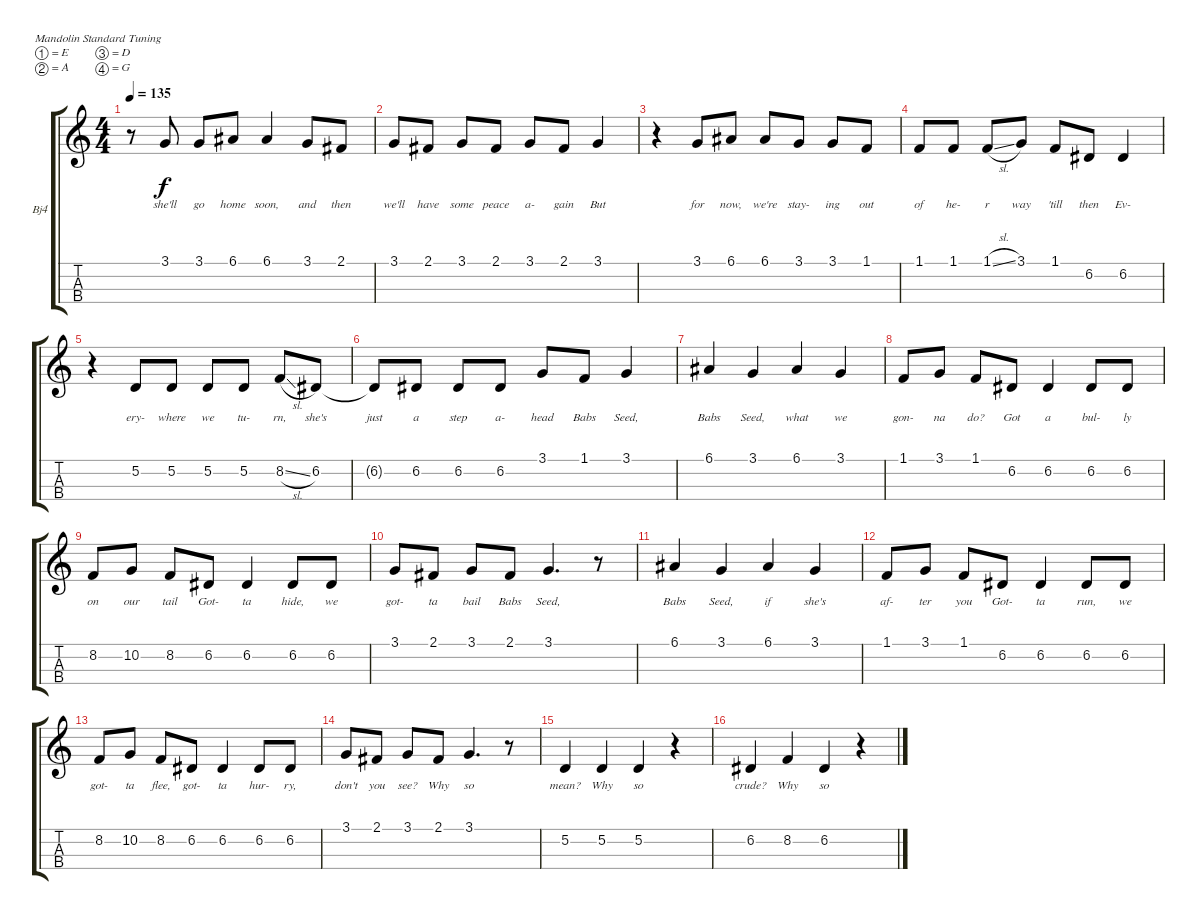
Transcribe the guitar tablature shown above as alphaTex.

\defaultSystemsLayout 4
\bracketExtendMode groupsimilarinstruments
\firstSystemTrackNameOrientation horizontal
\otherSystemsTrackNameOrientation horizontal
\track ("Голос" "Bj4") {instrument banjo}
\staff {score tabs}
\tuning (E4 A3 D3 G2)
\ts (4 4)
\tempo 135
\clef g2
\scale
0.333333
\ks c
r.8{dy f} 3.1.8{lyrics (0 "she'll") lyrics (1 "") lyrics (2 "") lyrics (3 "") lyrics (4 "")} 3.1.8{lyrics (0 "go") lyrics (1 "") lyrics (2 "") lyrics (3 "") lyrics (4 "")} 6.1.8{lyrics (0 "home") lyrics (1 "") lyrics (2 "") lyrics (3 "") lyrics (4 "")} 6.1.4{lyrics (0 "soon,") lyrics (1 "") lyrics (2 "") lyrics (3 "") lyrics (4 "")} 3.1.8{lyrics (0 "and") lyrics (1 "") lyrics (2 "") lyrics (3 "") lyrics (4 "")} 2.1.8{lyrics (0 "then") lyrics (1 "") lyrics (2 "") lyrics (3 "") lyrics (4 "")} |
\scale
0.333333 3.1.8{lyrics (0 "we'll") lyrics (1 "") lyrics (2 "") lyrics (3 "") lyrics (4 "")} 2.1.8{lyrics (0 "have") lyrics (1 "") lyrics (2 "") lyrics (3 "") lyrics (4 "")} 3.1.8{lyrics (0 "some") lyrics (1 "") lyrics (2 "") lyrics (3 "") lyrics (4 "")} 2.1.8{lyrics (0 "peace") lyrics (1 "") lyrics (2 "") lyrics (3 "") lyrics (4 "")} 3.1.8{lyrics (0 "a-") lyrics (1 "") lyrics (2 "") lyrics (3 "") lyrics (4 "")} 2.1.8{lyrics (0 "gain") lyrics (1 "") lyrics (2 "") lyrics (3 "") lyrics (4 "")} 3.1.4{lyrics (0 "But") lyrics (1 "") lyrics (2 "") lyrics (3 "") lyrics (4 "")} |
\scale
0.333333 r.4 3.1.8{lyrics (0 "for") lyrics (1 "") lyrics (2 "") lyrics (3 "") lyrics (4 "")} 6.1.8{lyrics (0 "now,") lyrics (1 "") lyrics (2 "") lyrics (3 "") lyrics (4 "")} 6.1.8{lyrics (0 "we're") lyrics (1 "") lyrics (2 "") lyrics (3 "") lyrics (4 "")} 3.1.8{lyrics (0 "stay-") lyrics (1 "") lyrics (2 "") lyrics (3 "") lyrics (4 "")} 3.1.8{lyrics (0 "ing") lyrics (1 "") lyrics (2 "") lyrics (3 "") lyrics (4 "")} 1.1.8{lyrics (0 "out") lyrics (1 "") lyrics (2 "") lyrics (3 "") lyrics (4 "")} |
\scale
0.333333 1.1.8{lyrics (0 "of") lyrics (1 "") lyrics (2 "") lyrics (3 "") lyrics (4 "")} 1.1.8{lyrics (0 "he-") lyrics (1 "") lyrics (2 "") lyrics (3 "") lyrics (4 "")} 1.1{sl}.8{lyrics (0 "r") lyrics (1 "") lyrics (2 "") lyrics (3 "") lyrics (4 "")} 3.1.8{lyrics (0 "way") lyrics (1 "") lyrics (2 "") lyrics (3 "") lyrics (4 "")} 1.1.8{lyrics (0 "'till") lyrics (1 "") lyrics (2 "") lyrics (3 "") lyrics (4 "")} 6.2.8{lyrics (0 "then") lyrics (1 "") lyrics (2 "") lyrics (3 "") lyrics (4 "")} 6.2.4{lyrics (0 "Ev-") lyrics (1 "") lyrics (2 "") lyrics (3 "") lyrics (4 "")} |
\scale
0.333333 r.4 5.2.8{lyrics (0 "ery-") lyrics (1 "") lyrics (2 "") lyrics (3 "") lyrics (4 "")} 5.2.8{lyrics (0 "where") lyrics (1 "") lyrics (2 "") lyrics (3 "") lyrics (4 "")} 5.2.8{lyrics (0 "we") lyrics (1 "") lyrics (2 "") lyrics (3 "") lyrics (4 "")} 5.2.8{lyrics (0 "tu-") lyrics (1 "") lyrics (2 "") lyrics (3 "") lyrics (4 "")} 8.2{sl}.8{lyrics (0 "rn,") lyrics (1 "") lyrics (2 "") lyrics (3 "") lyrics (4 "")} 6.2.8{lyrics (0 "she's") lyrics (1 "") lyrics (2 "") lyrics (3 "") lyrics (4 "")} |
\scale
0.333333 6.2{t}.8{lyrics (0 "just") lyrics (1 "") lyrics (2 "") lyrics (3 "") lyrics (4 "")} 6.2.8{lyrics (0 "a") lyrics (1 "") lyrics (2 "") lyrics (3 "") lyrics (4 "")} 6.2.8{lyrics (0 "step") lyrics (1 "") lyrics (2 "") lyrics (3 "") lyrics (4 "")} 6.2.8{lyrics (0 "a-") lyrics (1 "") lyrics (2 "") lyrics (3 "") lyrics (4 "")} 3.1.8{lyrics (0 "head") lyrics (1 "") lyrics (2 "") lyrics (3 "") lyrics (4 "")} 1.1.8{lyrics (0 "Babs") lyrics (1 "") lyrics (2 "") lyrics (3 "") lyrics (4 "")} 3.1.4{lyrics (0 "Seed,") lyrics (1 "") lyrics (2 "") lyrics (3 "") lyrics (4 "")} |
\scale
0.333333 6.1.4{lyrics (0 "Babs") lyrics (1 "") lyrics (2 "") lyrics (3 "") lyrics (4 "")} 3.1.4{lyrics (0 "Seed,") lyrics (1 "") lyrics (2 "") lyrics (3 "") lyrics (4 "")} 6.1.4{lyrics (0 "what") lyrics (1 "") lyrics (2 "") lyrics (3 "") lyrics (4 "")} 3.1.4{lyrics (0 "we") lyrics (1 "") lyrics (2 "") lyrics (3 "") lyrics (4 "")} |
\scale
0.333333 1.1.8{lyrics (0 "gon-") lyrics (1 "") lyrics (2 "") lyrics (3 "") lyrics (4 "")} 3.1.8{lyrics (0 "na") lyrics (1 "") lyrics (2 "") lyrics (3 "") lyrics (4 "")} 1.1.8{lyrics (0 "do?") lyrics (1 "") lyrics (2 "") lyrics (3 "") lyrics (4 "")} 6.2.8{lyrics (0 "Got") lyrics (1 "") lyrics (2 "") lyrics (3 "") lyrics (4 "")} 6.2.4{lyrics (0 "a") lyrics (1 "") lyrics (2 "") lyrics (3 "") lyrics (4 "")} 6.2.8{lyrics (0 "bul-") lyrics (1 "") lyrics (2 "") lyrics (3 "") lyrics (4 "")} 6.2.8{lyrics (0 "ly") lyrics (1 "") lyrics (2 "") lyrics (3 "") lyrics (4 "")} |
\scale
0.333333 8.2.8{lyrics (0 "on") lyrics (1 "") lyrics (2 "") lyrics (3 "") lyrics (4 "")} 10.2.8{lyrics (0 "our") lyrics (1 "") lyrics (2 "") lyrics (3 "") lyrics (4 "")} 8.2.8{lyrics (0 "tail") lyrics (1 "") lyrics (2 "") lyrics (3 "") lyrics (4 "")} 6.2.8{lyrics (0 "Got-") lyrics (1 "") lyrics (2 "") lyrics (3 "") lyrics (4 "")} 6.2.4{lyrics (0 "ta") lyrics (1 "") lyrics (2 "") lyrics (3 "") lyrics (4 "")} 6.2.8{lyrics (0 "hide,") lyrics (1 "") lyrics (2 "") lyrics (3 "") lyrics (4 "")} 6.2.8{lyrics (0 "we") lyrics (1 "") lyrics (2 "") lyrics (3 "") lyrics (4 "")} |
\scale
0.333333 3.1.8{lyrics (0 "got-") lyrics (1 "") lyrics (2 "") lyrics (3 "") lyrics (4 "")} 2.1.8{lyrics (0 "ta") lyrics (1 "") lyrics (2 "") lyrics (3 "") lyrics (4 "")} 3.1.8{lyrics (0 "bail") lyrics (1 "") lyrics (2 "") lyrics (3 "") lyrics (4 "")} 2.1.8{lyrics (0 "Babs") lyrics (1 "") lyrics (2 "") lyrics (3 "") lyrics (4 "")} 3.1.4{d lyrics (0 "Seed,") lyrics (1 "") lyrics (2 "") lyrics (3 "") lyrics (4 "")} r.8 |
\scale
0.333333 6.1.4{lyrics (0 "Babs") lyrics (1 "") lyrics (2 "") lyrics (3 "") lyrics (4 "")} 3.1.4{lyrics (0 "Seed,") lyrics (1 "") lyrics (2 "") lyrics (3 "") lyrics (4 "")} 6.1.4{lyrics (0 "if") lyrics (1 "") lyrics (2 "") lyrics (3 "") lyrics (4 "")} 3.1.4{lyrics (0 "she's") lyrics (1 "") lyrics (2 "") lyrics (3 "") lyrics (4 "")} |
\scale
0.333333 1.1.8{lyrics (0 "af-") lyrics (1 "") lyrics (2 "") lyrics (3 "") lyrics (4 "")} 3.1.8{lyrics (0 "ter") lyrics (1 "") lyrics (2 "") lyrics (3 "") lyrics (4 "")} 1.1.8{lyrics (0 "you") lyrics (1 "") lyrics (2 "") lyrics (3 "") lyrics (4 "")} 6.2.8{lyrics (0 "Got-") lyrics (1 "") lyrics (2 "") lyrics (3 "") lyrics (4 "")} 6.2.4{lyrics (0 "ta") lyrics (1 "") lyrics (2 "") lyrics (3 "") lyrics (4 "")} 6.2.8{lyrics (0 "run,") lyrics (1 "") lyrics (2 "") lyrics (3 "") lyrics (4 "")} 6.2.8{lyrics (0 "we") lyrics (1 "") lyrics (2 "") lyrics (3 "") lyrics (4 "")} |
\scale
0.333333 8.2.8{lyrics (0 "got-") lyrics (1 "") lyrics (2 "") lyrics (3 "") lyrics (4 "")} 10.2.8{lyrics (0 "ta") lyrics (1 "") lyrics (2 "") lyrics (3 "") lyrics (4 "")} 8.2.8{lyrics (0 "flee,") lyrics (1 "") lyrics (2 "") lyrics (3 "") lyrics (4 "")} 6.2.8{lyrics (0 "got-") lyrics (1 "") lyrics (2 "") lyrics (3 "") lyrics (4 "")} 6.2.4{lyrics (0 "ta") lyrics (1 "") lyrics (2 "") lyrics (3 "") lyrics (4 "")} 6.2.8{lyrics (0 "hur-") lyrics (1 "") lyrics (2 "") lyrics (3 "") lyrics (4 "")} 6.2.8{lyrics (0 "ry,") lyrics (1 "") lyrics (2 "") lyrics (3 "") lyrics (4 "")} |
\scale
0.333333 3.1.8{lyrics (0 "don't") lyrics (1 "") lyrics (2 "") lyrics (3 "") lyrics (4 "")} 2.1.8{lyrics (0 "you") lyrics (1 "") lyrics (2 "") lyrics (3 "") lyrics (4 "")} 3.1.8{lyrics (0 "see?") lyrics (1 "") lyrics (2 "") lyrics (3 "") lyrics (4 "")} 2.1.8{lyrics (0 "Why") lyrics (1 "") lyrics (2 "") lyrics (3 "") lyrics (4 "")} 3.1.4{d lyrics (0 "so") lyrics (1 "") lyrics (2 "") lyrics (3 "") lyrics (4 "")} r.8 |
\scale
0.333333 5.2.4{lyrics (0 "mean?") lyrics (1 "") lyrics (2 "") lyrics (3 "") lyrics (4 "")} 5.2.4{lyrics (0 "Why") lyrics (1 "") lyrics (2 "") lyrics (3 "") lyrics (4 "")} 5.2.4{lyrics (0 "so") lyrics (1 "") lyrics (2 "") lyrics (3 "") lyrics (4 "")} r.4 |
\scale
0.333333 6.2.4{lyrics (0 "crude?") lyrics (1 "") lyrics (2 "") lyrics (3 "") lyrics (4 "")} 8.2.4{lyrics (0 "Why") lyrics (1 "") lyrics (2 "") lyrics (3 "") lyrics (4 "")} 6.2.4{lyrics (0 "so") lyrics (1 "") lyrics (2 "") lyrics (3 "") lyrics (4 "")} r.4
